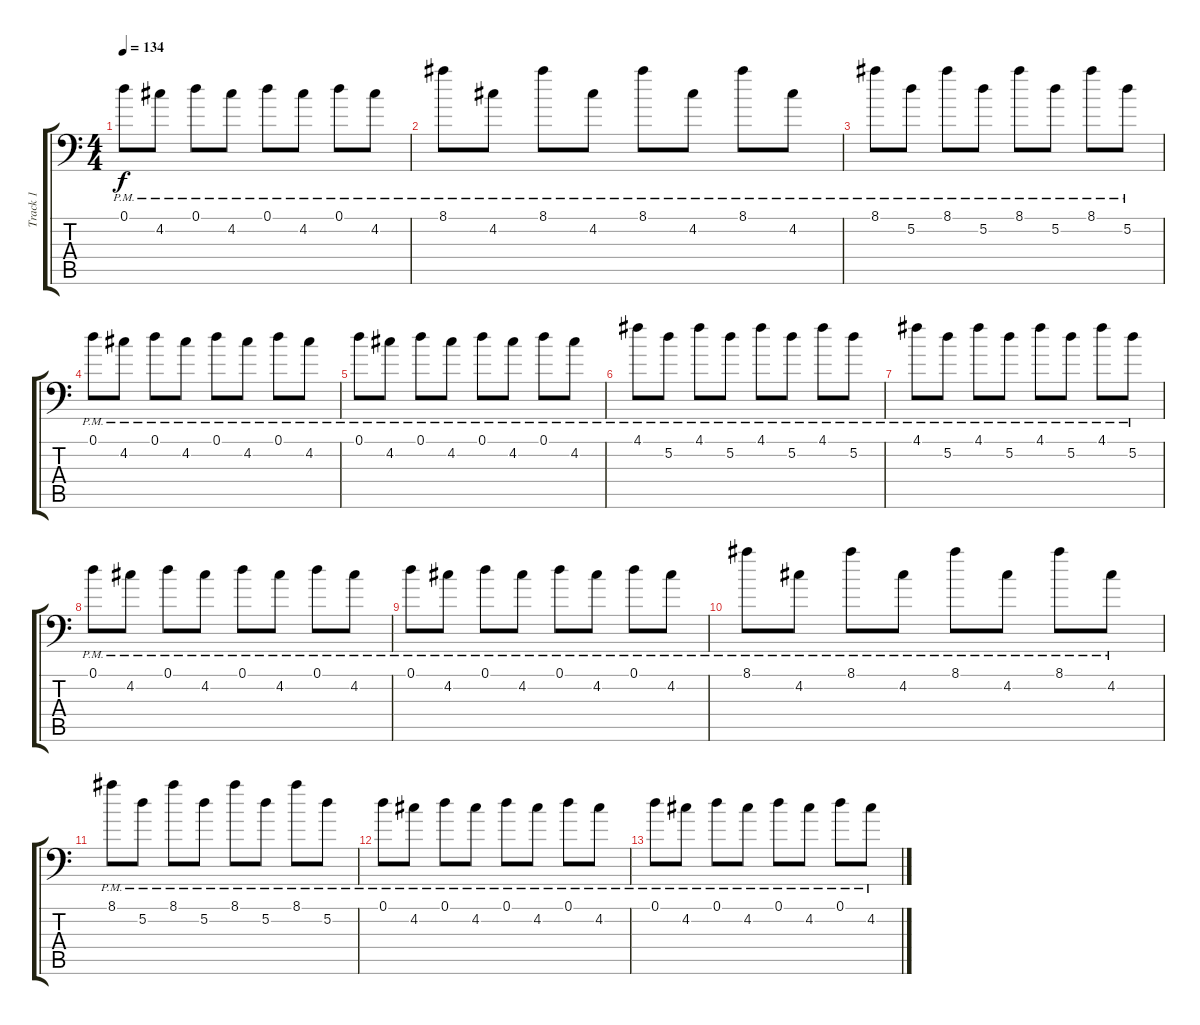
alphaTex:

\track ("Track 1" "Track 1") {instrument electricguitarjazz}
\staff {score tabs}
\tuning (D4 A3 F3 Bb2 F2 Bb1) {hide}
\ts (4 4)
\tempo 134
\clef f4
\ks c
0.1{pm}.8{dy f} 4.2{pm}.8 0.1{pm}.8 4.2{pm}.8 0.1{pm}.8 4.2{pm}.8 0.1{pm}.8 4.2{pm}.8 |
8.1{pm}.8 4.2{pm}.8 8.1{pm}.8 4.2{pm}.8 8.1{pm}.8 4.2{pm}.8 8.1{pm}.8 4.2{pm}.8 |
8.1{pm}.8 5.2{pm}.8 8.1{pm}.8 5.2{pm}.8 8.1{pm}.8 5.2{pm}.8 8.1{pm}.8 5.2{pm}.8 |
0.1{pm}.8 4.2{pm}.8 0.1{pm}.8 4.2{pm}.8 0.1{pm}.8 4.2{pm}.8 0.1{pm}.8 4.2{pm}.8 |
0.1{pm}.8 4.2{pm}.8 0.1{pm}.8 4.2{pm}.8 0.1{pm}.8 4.2{pm}.8 0.1{pm}.8 4.2{pm}.8 |
4.1{pm}.8 5.2{pm}.8 4.1{pm}.8 5.2{pm}.8 4.1{pm}.8 5.2{pm}.8 4.1{pm}.8 5.2{pm}.8 |
4.1{pm}.8 5.2{pm}.8 4.1{pm}.8 5.2{pm}.8 4.1{pm}.8 5.2{pm}.8 4.1{pm}.8 5.2{pm}.8 |
0.1{pm}.8 4.2{pm}.8 0.1{pm}.8 4.2{pm}.8 0.1{pm}.8 4.2{pm}.8 0.1{pm}.8 4.2{pm}.8 |
0.1{pm}.8 4.2{pm}.8 0.1{pm}.8 4.2{pm}.8 0.1{pm}.8 4.2{pm}.8 0.1{pm}.8 4.2{pm}.8 |
8.1{pm}.8 4.2{pm}.8 8.1{pm}.8 4.2{pm}.8 8.1{pm}.8 4.2{pm}.8 8.1{pm}.8 4.2{pm}.8 |
8.1{pm}.8 5.2{pm}.8 8.1{pm}.8 5.2{pm}.8 8.1{pm}.8 5.2{pm}.8 8.1{pm}.8 5.2{pm}.8 |
0.1{pm}.8 4.2{pm}.8 0.1{pm}.8 4.2{pm}.8 0.1{pm}.8 4.2{pm}.8 0.1{pm}.8 4.2{pm}.8 |
0.1{pm}.8 4.2{pm}.8 0.1{pm}.8 4.2{pm}.8 0.1{pm}.8 4.2{pm}.8 0.1{pm}.8 4.2{pm}.8
